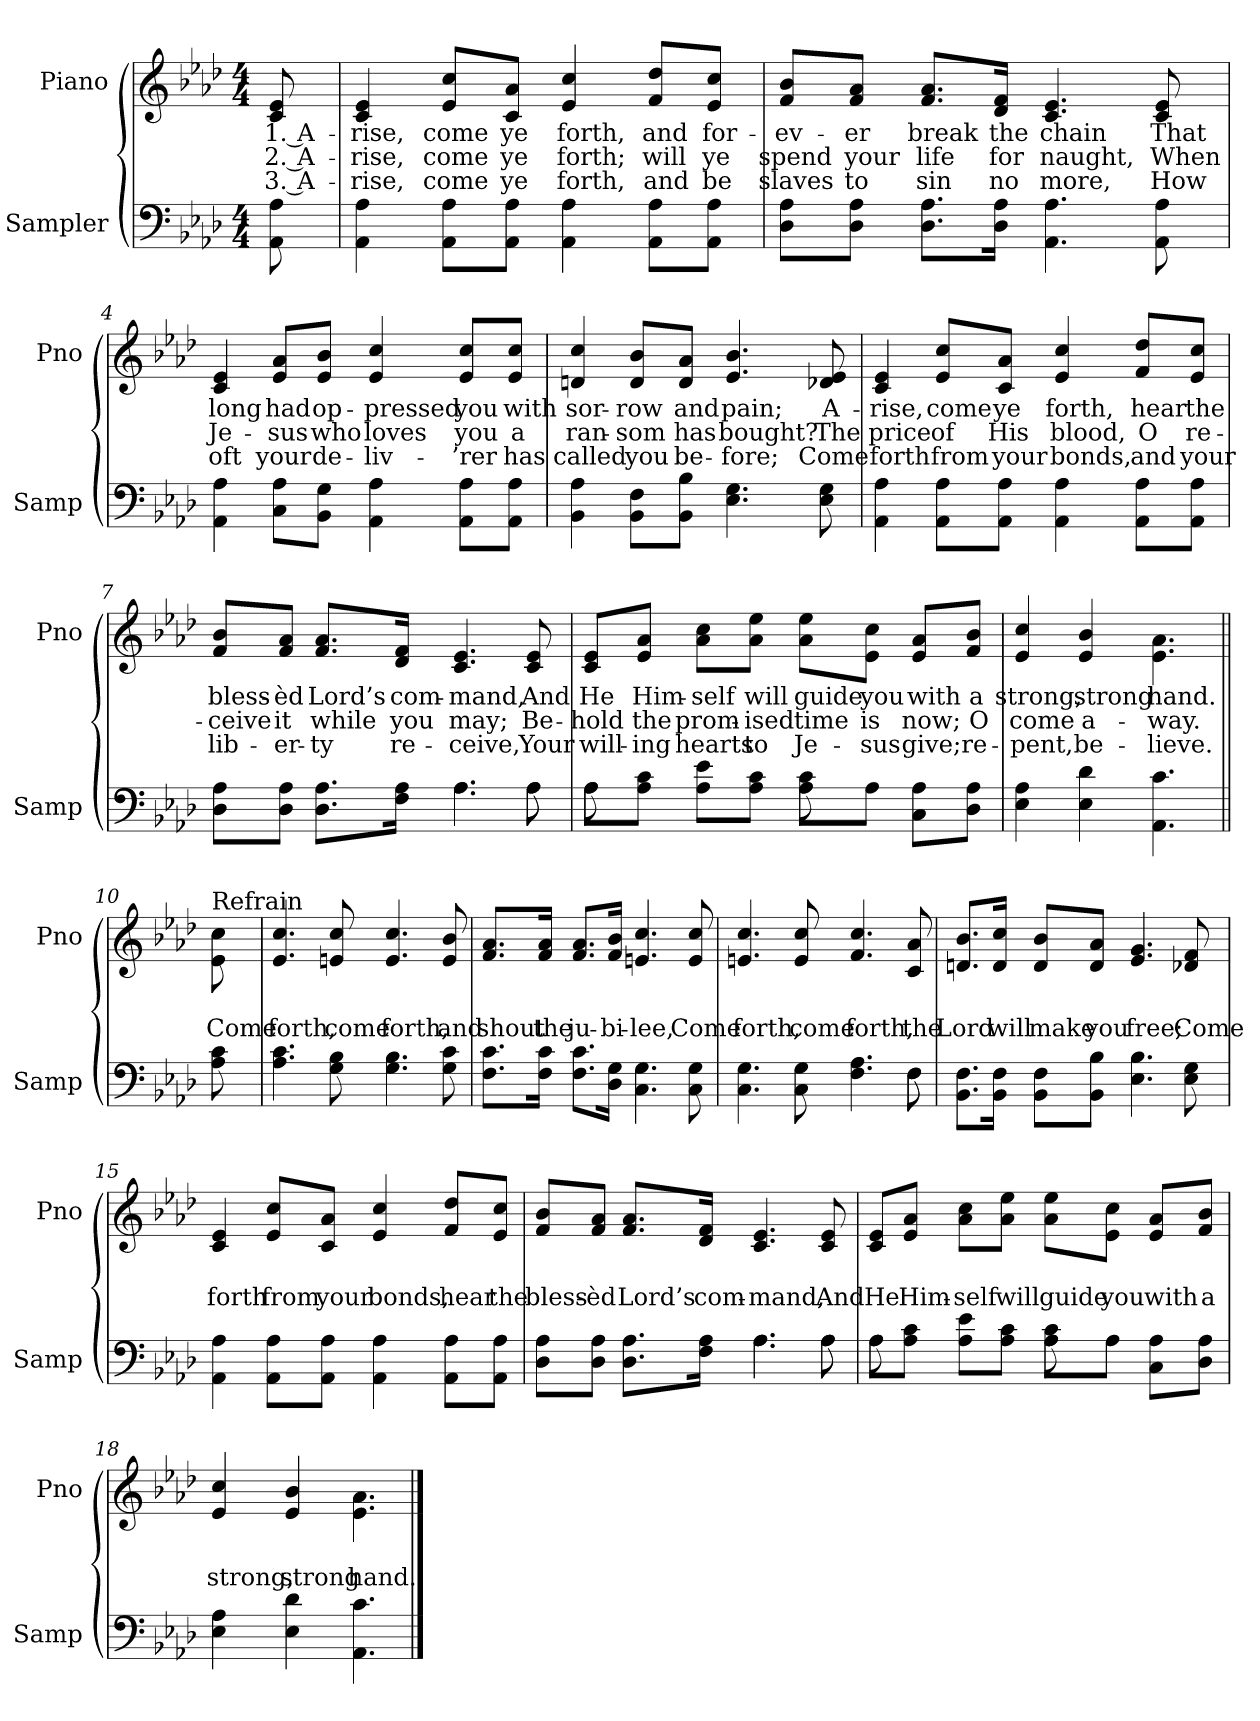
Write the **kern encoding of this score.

**kern	**kern	**text	**text	**text
*part2	*part1	*part1	*part1	*part1
*staff2	*staff1	*staff1	*staff1	*staff1
*I"Sampler	*I"Piano	*	*	*
*I'Samp	*I'Pno	*	*	*
*clefF4	*clefG2	*	*	*
*k[b-e-a-d-]	*k[b-e-a-d-]	*	*	*
*A-:	*A-:	*	*	*
*M4/4	*M4/4	*	*	*
=1	=1	=1	=1	=1
8AA- 8A-	8c 8e-	1. A-	2. A-	3. A-
=2	=2	=2	=2	=2
4AA- 4A-	4c 4e-	-rise,	-rise,	-rise,
8AA-\ 8A-\L	8e-/ 8cc/L	come	come	come
8AA-\ 8A-\J	8c/ 8a-/J	ye	ye	ye
4AA- 4A-	4e- 4cc	forth,	forth;	forth,
8AA-\ 8A-\L	8f/ 8dd-/L	and	will	and
8AA-\ 8A-\J	8e-/ 8cc/J	for-	ye	be
=3	=3	=3	=3	=3
8D-\ 8A-\L	8f/ 8b-/L	-ev-	spend	slaves
8D-\ 8A-\J	8f/ 8a-/J	-er	your	to
8.D-\ 8.A-\L	8.f/ 8.a-/L	break	life	sin
16D-\ 16A-\Jk	16d-/ 16f/Jk	the	for	no
4.AA- 4.A-	4.c 4.e-	chain	naught,	more,
8AA- 8A-	8c 8e-	That	When	How
=4	=4	=4	=4	=4
4AA- 4A-	4c 4e-	long	Je-	oft
8C\ 8A-\L	8e-/ 8a-/L	had	-sus	your
8BB-\ 8G\J	8e-/ 8b-/J	op-	who	de-
4AA- 4A-	4e- 4cc	-pressed	loves	-liv-
8AA-\ 8A-\L	8e-/ 8cc/L	you	you	-’rer
8AA-\ 8A-\J	8e-/ 8cc/J	with	a	has
=5	=5	=5	=5	=5
4BB- 4A-	4dn 4cc	sor-	ran-	called
8BB-\ 8F\L	8d/ 8b-/L	-row	-som	you
8BB-\ 8B-\J	8d/ 8a-/J	and	has	be-
4.E- 4.G	4.e- 4.b-	pain;	bought?	-fore;
8E- 8G	8d-X 8e-	A-	The	Come
=6	=6	=6	=6	=6
4AA- 4A-	4c 4e-	-rise,	price	forth
8AA-\ 8A-\L	8e-/ 8cc/L	come	of	from
8AA-\ 8A-\J	8c/ 8a-/J	ye	His	your
4AA- 4A-	4e- 4cc	forth,	blood,	bonds,
8AA-\ 8A-\L	8f/ 8dd-/L	hear	O	and
8AA-\ 8A-\J	8e-/ 8cc/J	the	re-	your
=7	=7	=7	=7	=7
*^	*	*	*	*
8D-\ 8A-\L	2ryy	8f/ 8b-/L	bless-	-ceive	lib-
8D-\ 8A-\J	.	8f/ 8a-/J	-èd	it	-er-
8.D-\ 8.A-\L	.	8.f/ 8.a-/L	Lord’s	while	-ty
16F\ 16A-\Jk	.	16d-/ 16f/Jk	com-	you	re-
4.A-\	4.A-	4.c 4.e-	-mand,	may;	-ceive,
8A-\	8A-	8c 8e-	And	Be-	Your
=8	=8	=8	=8	=8	=8
8A-\L	8A-	8c/ 8e-/L	He	-hold	will-
8A-\ 8c\J	4.ryy	8e-/ 8a-/J	Him-	the	-ing
8A-\ 8e-\L	.	8a-\ 8cc\L	-self	prom-	hearts
8A-\ 8c\J	.	8a-\ 8ee-\J	will	-ised	to
8A-\ 8c\L	8A-	8a-\ 8ee-\L	guide	time	Je-
8A-\J	4.ryy	8e-\ 8cc\J	you	is	-sus
8C\ 8A-\L	.	8e-/ 8a-/L	with	now;	give;
8D-\ 8A-\J	.	8f/ 8b-/J	a	O	re-
*v	*v	*	*	*	*
=9	=9	=9	=9	=9
4E- 4A-	4e- 4cc	strong,	come	-pent,
4E- 4d-	4e- 4b-	strong	a-	be-
4.AA- 4.c	4.e-\ 4.a-\	hand.	-way.	-lieve.
=10||	=10||	=10||	=10||	=10||
!	!LO:TX:t=Refrain	!	!	!
8A- 8c	8e-\ 8cc\	.	Come	.
=11	=11	=11	=11	=11
4.A- 4.c	4.e- 4.cc	.	forth,	.
8G 8B-	8en 8cc	.	come	.
4.G 4.B-	4.e 4.cc	.	forth,	.
8G 8c	8e 8b-	.	and	.
=12	=12	=12	=12	=12
8.F\ 8.c\L	8.f/ 8.a-/L	.	shout	.
16F\ 16c\Jk	16f/ 16a-/Jk	.	the	.
8.F\ 8.c\L	8.f/ 8.a-/L	.	ju-	.
16D-\ 16G\Jk	16f/ 16b-/Jk	.	-bi-	.
4.C 4.G	4.en 4.cc	.	-lee,	.
8C 8G	8e 8cc	.	Come	.
=13	=13	=13	=13	=13
*^	*	*	*	*
4.C 4.G	2..ryy	4.en 4.cc	.	forth,	.
8C 8G	.	8e 8cc	.	come	.
4.F 4.A-	.	4.f 4.cc	.	forth,	.
8F\	8F	8c 8a-	.	the	.
*v	*v	*	*	*	*
=14	=14	=14	=14	=14
8.BB-\ 8.F\L	8.dn/ 8.b-/L	.	Lord	.
16BB-\ 16F\Jk	16d/ 16cc/Jk	.	will	.
8BB-\ 8F\L	8d/ 8b-/L	.	make	.
8BB-\ 8B-\J	8d/ 8a-/J	.	you	.
4.E- 4.B-	4.e- 4.g	.	free;	.
8E- 8G	8d-X 8f	.	Come	.
=15	=15	=15	=15	=15
4AA- 4A-	4c 4e-	.	forth	.
8AA-\ 8A-\L	8e-/ 8cc/L	.	from	.
8AA-\ 8A-\J	8c/ 8a-/J	.	your	.
4AA- 4A-	4e- 4cc	.	bonds,	.
8AA-\ 8A-\L	8f/ 8dd-/L	.	hear	.
8AA-\ 8A-\J	8e-/ 8cc/J	.	the	.
=16	=16	=16	=16	=16
*^	*	*	*	*
8D-\ 8A-\L	2ryy	8f/ 8b-/L	.	bless-	.
8D-\ 8A-\J	.	8f/ 8a-/J	.	-èd	.
8.D-\ 8.A-\L	.	8.f/ 8.a-/L	.	Lord’s	.
16F\ 16A-\Jk	.	16d-/ 16f/Jk	.	com-	.
4.A-\	4.A-	4.c 4.e-	.	-mand,	.
8A-\	8A-	8c 8e-	.	And	.
=17	=17	=17	=17	=17	=17
8A-\L	8A-	8c/ 8e-/L	.	He	.
8A-\ 8c\J	4.ryy	8e-/ 8a-/J	.	Him-	.
8A-\ 8e-\L	.	8a-\ 8cc\L	.	-self	.
8A-\ 8c\J	.	8a-\ 8ee-\J	.	will	.
8A-\ 8c\L	8A-	8a-\ 8ee-\L	.	guide	.
8A-\J	4.ryy	8e-\ 8cc\J	.	you	.
8C\ 8A-\L	.	8e-/ 8a-/L	.	with	.
8D-\ 8A-\J	.	8f/ 8b-/J	.	a	.
*v	*v	*	*	*	*
=18	=18	=18	=18	=18
4E- 4A-	4e- 4cc	.	strong,	.
4E- 4d-	4e- 4b-	.	strong	.
4.AA- 4.c	4.e-\ 4.a-\	.	hand.	.
==	==	==	==	==
*-	*-	*-	*-	*-
